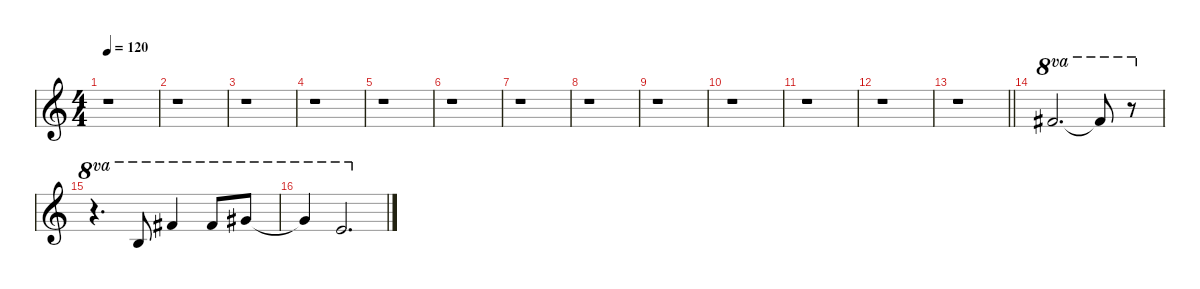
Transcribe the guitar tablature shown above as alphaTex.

\defaultSystemsLayout 4
\hideDynamics
\bracketExtendMode nobrackets
\singleTrackTrackNamePolicy hidden
\multiTrackTrackNamePolicy hidden
\firstSystemTrackNameMode fullname
\firstSystemTrackNameOrientation horizontal
\otherSystemsTrackNameOrientation horizontal
\track ("Anneke" "fl.") {instrument flute}
\staff {score}
\tuning (Eb4 B3 Gb3 B2 Gb2 B1)
\ts (4 4)
\tempo 120
\clef g2
\ks c
r.1{dy f beam Down} |
r.1{beam Down} |
r.1{beam Down} |
r.1{beam Down} |
r.1{beam Down} |
r.1{beam Down} |
r.1{beam Down} |
r.1{beam Down} |
r.1{beam Down} |
r.1{beam Down} |
r.1{beam Down} |
r.1{beam Down} |
\barLineRight lightlight
r.1{beam Down} |
15.1{acc #}.2{d ot 8va beam Up} 15.1{t acc #}.8{ot 8va beam Up} r.8{ot 8va beam Up} |
r.4{d ot 8va beam Down} 12.2.8{ot 8va beam Up} 15.1{acc #}.4{ot 8va beam Up} 15.1{acc #}.8{ot 8va beam Up} 17.1{acc #}.8{ot 8va beam Up} |
17.1{t acc #}.4{ot 8va beam Up} 17.2.2{d ot 8va beam Up}
